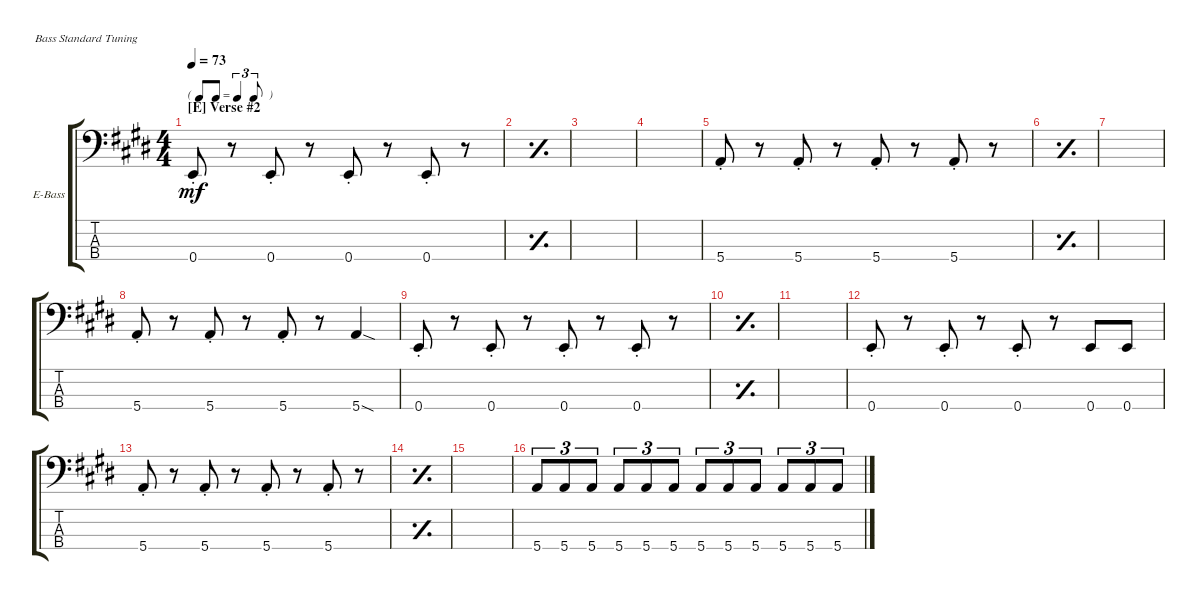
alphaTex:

\defaultSystemsLayout 4
\bracketExtendMode groupsimilarinstruments
\firstSystemTrackNameOrientation horizontal
\otherSystemsTrackNameOrientation horizontal
\track ("Electric Bass" "E-Bass") {instrument electricbassfinger}
\staff {score tabs}
\tuning (G2 D2 A1 E1)
\ts (4 4)
\tf triplet8th
\section ("E" "Verse #2")
\tempo 73
\clef f4
\ks e
0.4{st}.8{dy mf} r.8 0.4{st}.8 r.8 0.4{st}.8 r.8 0.4{st}.8 r.8 |
\simile simple
|
|
|
\simile none
5.4{st}.8 r.8 5.4{st}.8 r.8 5.4{st}.8 r.8 5.4{st}.8 r.8 |
\simile simple
|
|
\simile none
5.4{st}.8 r.8 5.4{st}.8 r.8 5.4{st}.8 r.8 5.4{sod}.4 |
0.4{st}.8 r.8 0.4{st}.8 r.8 0.4{st}.8 r.8 0.4{st}.8 r.8 |
\simile simple
|
|
\simile none
0.4{st}.8 r.8 0.4{st}.8 r.8 0.4{st}.8 r.8 0.4.8 0.4.8 |
5.4{st}.8 r.8 5.4{st}.8 r.8 5.4{st}.8 r.8 5.4{st}.8 r.8 |
\simile simple
|
|
\simile none
5.4.8{tu (3 2)} 5.4.8{tu (3 2)} 5.4.8{tu (3 2)} 5.4.8{tu (3 2)} 5.4.8{tu (3 2)} 5.4.8{tu (3 2)} 5.4.8{tu (3 2)} 5.4.8{tu (3 2)} 5.4.8{tu (3 2)} 5.4.8{tu (3 2)} 5.4.8{tu (3 2)} 5.4.8{tu (3 2)}
